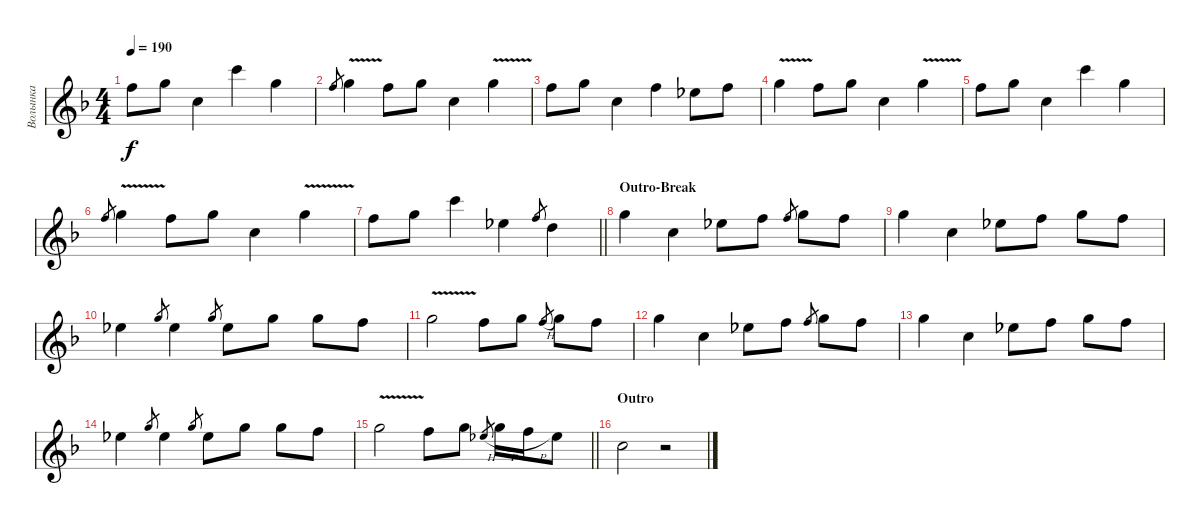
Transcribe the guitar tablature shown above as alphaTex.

\track ("Волынка" "Волынка") {instrument bassoon}
\staff {score}
\tuning (E5 B4 G4 D4 A3 E3) {hide}
\ts (4 4)
\tempo 190
\clef g2
\ks dminor
6.2.8{dy f} 8.2.8 5.3.4 8.1.4 8.2.4 |
6.2.8{gr} 8.2{v}.4 6.2.8 8.2.8 5.3.4 8.2{v}.4 |
6.2.8 8.2.8 5.3.4 6.2.4 4.2.8 6.2.8 |
8.2{v}.4 6.2.8 8.2.8 5.3.4 8.2{v}.4 |
6.2.8 8.2.8 5.3.4 8.1.4 8.2.4 |
6.2.8{gr} 8.2{v}.4 6.2.8 8.2.8 5.3.4 8.2{v}.4 |
\barLineRight lightlight
6.2.8 8.2.8 8.1.4 4.2.4 6.2.8{gr} 3.2.4 |
\section ("" "Outro-Break")
8.2.4 5.3.4 4.2.8 6.2.8 6.2.8{gr} 8.2.8 6.2.8 |
8.2.4 5.3.4 4.2.8 6.2.8 8.2.8 6.2.8 |
4.2.4 8.2.8{gr} 4.2.4 8.2.8{gr} 4.2.8 8.2.8 8.2.8 6.2.8 |
8.2{v}.2 6.2.8 8.2.8 6.2{h}.8{gr} 8.2.8 6.2.8 |
8.2.4 5.3.4 4.2.8 6.2.8 6.2.8{gr} 8.2.8 6.2.8 |
8.2.4 5.3.4 4.2.8 6.2.8 8.2.8 6.2.8 |
4.2.4 8.2.8{gr} 4.2.4 8.2.8{gr} 4.2.8 8.2.8 8.2.8 6.2.8 |
\barLineRight lightlight
8.2{v}.2 6.2.8 8.2.8 4.2{h}.8{gr} 8.2{h}.16 6.2{h}.16 4.2.8 |
\section ("" "Outro")
5.3.2 r.2
